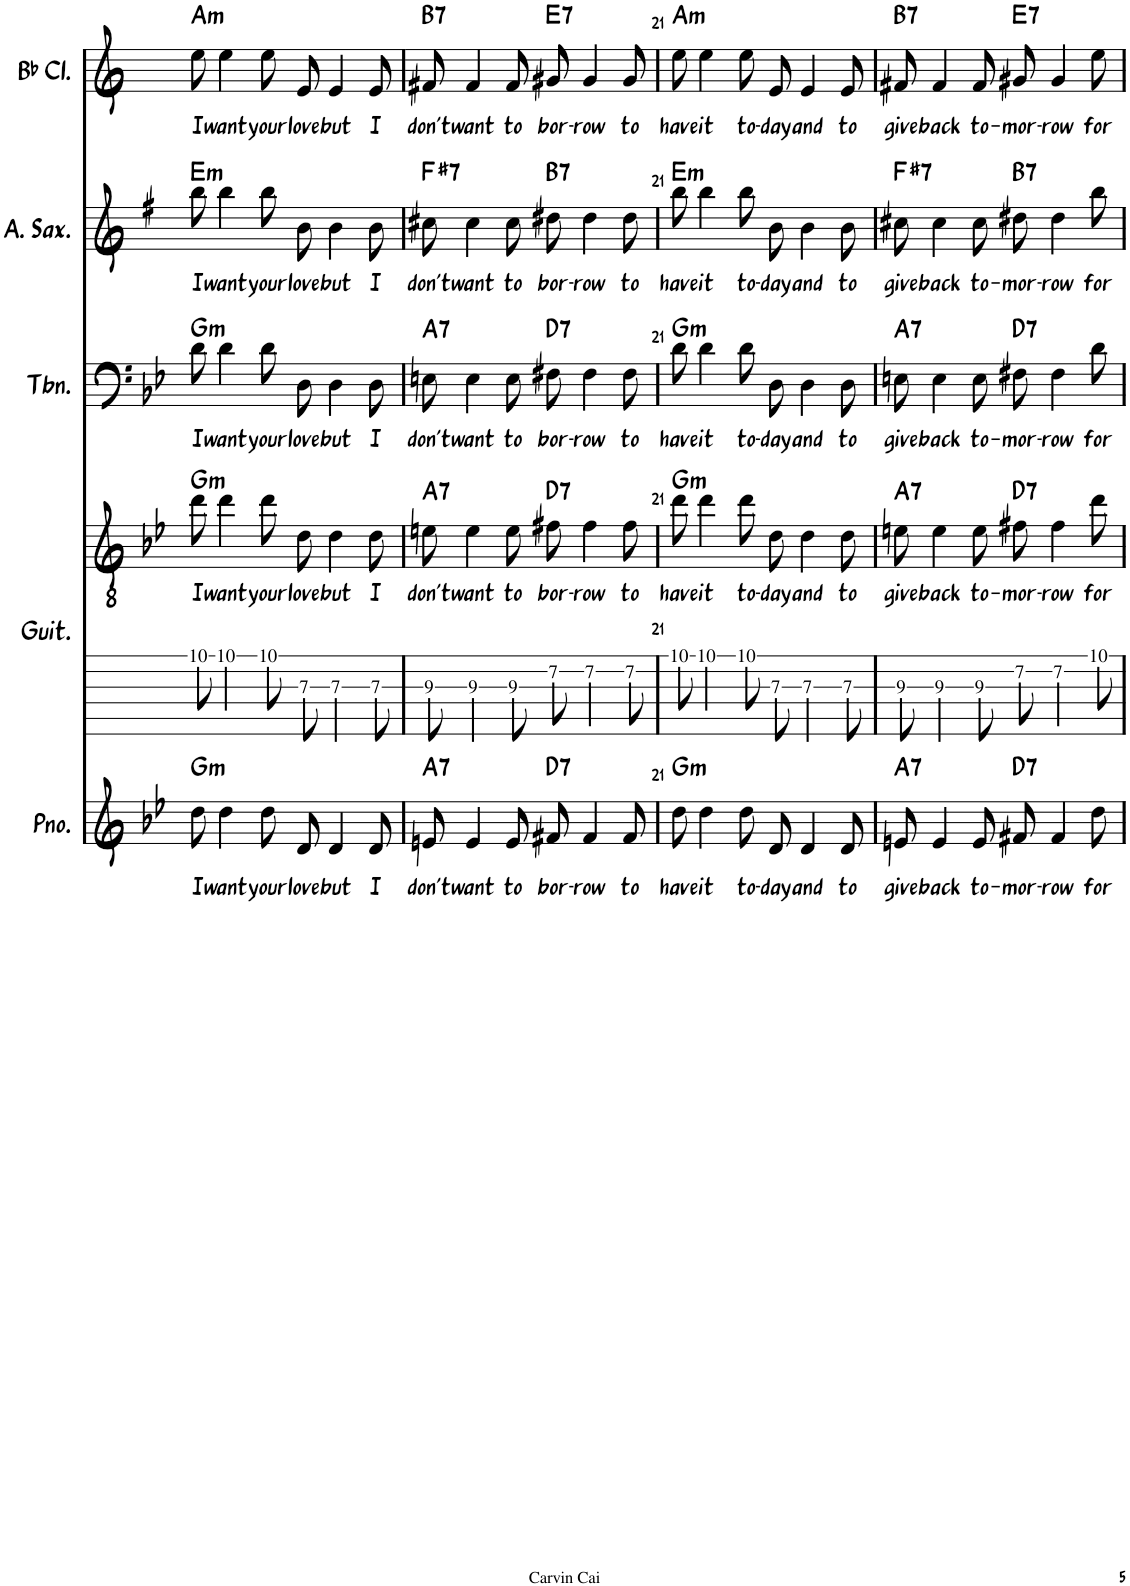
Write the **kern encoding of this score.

**kern	**text	**harte	**kern	**kern	**text	**harte	**kern	**text	**harte	**kern	**text	**harte	**kern	**text	**harte
*part5	*part5	*part5	*part4	*part4	*part4	*part4	*part3	*part3	*part3	*part2	*part2	*part2	*part1	*part1	*part1
*staff6	*staff6	*	*staff5	*staff4	*staff4	*	*staff3	*staff3	*	*staff2	*staff2	*	*staff1	*staff1	*
*I"钢琴	*	*	*I"原音吉他	*	*	*	*I"长号	*	*	*I"中音萨克斯	*	*	*I"降B调单簧管	*	*
!!LO:PB:g=z
*clefG2	*	*	*	*clefGv2	*	*	*clefF4	*	*	*clefG2	*	*	*clefG2	*	*
*	*	*	*	*	*	*	*	*	*	*Trd5c9	*	*	*Trd1c2	*	*
*k[b-e-]	*	*	*k[b-e-]	*k[b-e-]	*	*	*k[b-e-]	*	*	*k[f#]	*	*	*k[]	*	*
*M4/4	*	*	*M4/4	*M4/4	*	*	*M4/4	*	*	*M4/4	*	*	*M4/4	*	*
=19	=19	=19	=19	=19	=19	=19	=19	=19	=19	=19	=19	=19	=19	=19	=19
!	!LO:LY:b	!LO:H:kt=m	!	!	!LO:LY:b	!LO:H:kt=m	!	!LO:LY:b	!LO:H:kt=m	!	!LO:LY:b	!LO:H:kt=m	!	!LO:LY:b	!LO:H:kt=m
8dd\	I	G:min	8dd\	8dd\	I	G:min	8d\	I	G:min	8bb\	I	E:min	8ee\	I	A:min
!	!LO:LY:b	!	!	!	!LO:LY:b	!	!	!LO:LY:b	!	!	!LO:LY:b	!	!	!LO:LY:b	!
4dd\	want	.	4dd\	4dd\	want	.	4d\	want	.	4bb\	want	.	4ee\	want	.
!	!LO:LY:b	!	!	!	!LO:LY:b	!	!	!LO:LY:b	!	!	!LO:LY:b	!	!	!LO:LY:b	!
8dd\	your	.	8dd\	8dd\	your	.	8d\	your	.	8bb\	your	.	8ee\	your	.
!	!LO:LY:b	!	!	!	!LO:LY:b	!	!	!LO:LY:b	!	!	!LO:LY:b	!	!	!LO:LY:b	!
8d/	love	.	8d\	8d\	love	.	8D\	love	.	8b\	love	.	8e/	love	.
!	!LO:LY:b	!	!	!	!LO:LY:b	!	!	!LO:LY:b	!	!	!LO:LY:b	!	!	!LO:LY:b	!
4d/	but	.	4d\	4d\	but	.	4D\	but	.	4b\	but	.	4e/	but	.
!	!LO:LY:b	!	!	!	!LO:LY:b	!	!	!LO:LY:b	!	!	!LO:LY:b	!	!	!LO:LY:b	!
8d/	I	.	8d\	8d\	I	.	8D\	I	.	8b\	I	.	8e/	I	.
=20	=20	=20	=20	=20	=20	=20	=20	=20	=20	=20	=20	=20	=20	=20	=20
!	!LO:LY:b	!LO:H:kt=7	!	!	!LO:LY:b	!LO:H:kt=7	!	!LO:LY:b	!LO:H:kt=7	!	!LO:LY:b	!LO:H:kt=7	!	!LO:LY:b	!LO:H:kt=7
8en/	don't	A:7	8en\	8en\	don't	A:7	8En\	don't	A:7	8cc#X\	don't	F#:7	8f#X/	don't	B:7
!	!LO:LY:b	!	!	!	!LO:LY:b	!	!	!LO:LY:b	!	!	!LO:LY:b	!	!	!LO:LY:b	!
4e/	want	.	4e\	4e\	want	.	4E\	want	.	4cc#\	want	.	4f#/	want	.
!	!LO:LY:b	!	!	!	!LO:LY:b	!	!	!LO:LY:b	!	!	!LO:LY:b	!	!	!LO:LY:b	!
8e/	to	.	8e\	8e\	to	.	8E\	to	.	8cc#\	to	.	8f#/	to	.
!	!LO:LY:b	!LO:H:kt=7	!	!	!LO:LY:b	!LO:H:kt=7	!	!LO:LY:b	!LO:H:kt=7	!	!LO:LY:b	!LO:H:kt=7	!	!LO:LY:b	!LO:H:kt=7
8f#X/	bor-	D:7	8f#X\	8f#X\	bor-	D:7	8F#X\	bor-	D:7	8dd#X\	bor-	B:7	8g#X/	bor-	E:7
!	!LO:LY:b	!	!	!	!LO:LY:b	!	!	!LO:LY:b	!	!	!LO:LY:b	!	!	!LO:LY:b	!
4f#/	-row	.	4f#\	4f#\	-row	.	4F#\	-row	.	4dd#\	-row	.	4g#/	-row	.
!	!LO:LY:b	!	!	!	!LO:LY:b	!	!	!LO:LY:b	!	!	!LO:LY:b	!	!	!LO:LY:b	!
8f#/	to	.	8f#\	8f#\	to	.	8F#\	to	.	8dd#\	to	.	8g#/	to	.
=21	=21	=21	=21	=21	=21	=21	=21	=21	=21	=21	=21	=21	=21	=21	=21
!	!LO:LY:b	!LO:H:kt=m	!	!	!LO:LY:b	!LO:H:kt=m	!	!LO:LY:b	!LO:H:kt=m	!	!LO:LY:b	!LO:H:kt=m	!	!LO:LY:b	!LO:H:kt=m
8dd\	have	G:min	8dd\	8dd\	have	G:min	8d\	have	G:min	8bb\	have	E:min	8ee\	have	A:min
!	!LO:LY:b	!	!	!	!LO:LY:b	!	!	!LO:LY:b	!	!	!LO:LY:b	!	!	!LO:LY:b	!
4dd\	it	.	4dd\	4dd\	it	.	4d\	it	.	4bb\	it	.	4ee\	it	.
!	!LO:LY:b	!	!	!	!LO:LY:b	!	!	!LO:LY:b	!	!	!LO:LY:b	!	!	!LO:LY:b	!
8dd\	to-	.	8dd\	8dd\	to-	.	8d\	to-	.	8bb\	to-	.	8ee\	to-	.
!	!LO:LY:b	!	!	!	!LO:LY:b	!	!	!LO:LY:b	!	!	!LO:LY:b	!	!	!LO:LY:b	!
8d/	-day	.	8d\	8d\	-day	.	8D\	-day	.	8b\	-day	.	8e/	-day	.
!	!LO:LY:b	!	!	!	!LO:LY:b	!	!	!LO:LY:b	!	!	!LO:LY:b	!	!	!LO:LY:b	!
4d/	and	.	4d\	4d\	and	.	4D\	and	.	4b\	and	.	4e/	and	.
!	!LO:LY:b	!	!	!	!LO:LY:b	!	!	!LO:LY:b	!	!	!LO:LY:b	!	!	!LO:LY:b	!
8d/	to	.	8d\	8d\	to	.	8D\	to	.	8b\	to	.	8e/	to	.
=22	=22	=22	=22	=22	=22	=22	=22	=22	=22	=22	=22	=22	=22	=22	=22
!	!LO:LY:b	!LO:H:kt=7	!	!	!LO:LY:b	!LO:H:kt=7	!	!LO:LY:b	!LO:H:kt=7	!	!LO:LY:b	!LO:H:kt=7	!	!LO:LY:b	!LO:H:kt=7
8en/	give	A:7	8en\	8en\	give	A:7	8En\	give	A:7	8cc#X\	give	F#:7	8f#X/	give	B:7
!	!LO:LY:b	!	!	!	!LO:LY:b	!	!	!LO:LY:b	!	!	!LO:LY:b	!	!	!LO:LY:b	!
4e/	back	.	4e\	4e\	back	.	4E\	back	.	4cc#\	back	.	4f#/	back	.
!	!LO:LY:b	!	!	!	!LO:LY:b	!	!	!LO:LY:b	!	!	!LO:LY:b	!	!	!LO:LY:b	!
8e/	to-	.	8e\	8e\	to-	.	8E\	to-	.	8cc#\	to-	.	8f#/	to-	.
!	!LO:LY:b	!LO:H:kt=7	!	!	!LO:LY:b	!LO:H:kt=7	!	!LO:LY:b	!LO:H:kt=7	!	!LO:LY:b	!LO:H:kt=7	!	!LO:LY:b	!LO:H:kt=7
8f#X/	-mor-	D:7	8f#X\	8f#X\	-mor-	D:7	8F#X\	-mor-	D:7	8dd#X\	-mor-	B:7	8g#X/	-mor-	E:7
!	!LO:LY:b	!	!	!	!LO:LY:b	!	!	!LO:LY:b	!	!	!LO:LY:b	!	!	!LO:LY:b	!
4f#/	-row	.	4f#\	4f#\	-row	.	4F#\	-row	.	4dd#\	-row	.	4g#/	-row	.
!	!LO:LY:b	!	!	!	!LO:LY:b	!	!	!LO:LY:b	!	!	!LO:LY:b	!	!	!LO:LY:b	!
8dd\	for	.	8dd\	8dd\	for	.	8d\	for	.	8bb\	for	.	8ee\	for	.
=	=	=	=	=	=	=	=	=	=	=	=	=	=	=	=
*-	*-	*-	*-	*-	*-	*-	*-	*-	*-	*-	*-	*-	*-	*-	*-
